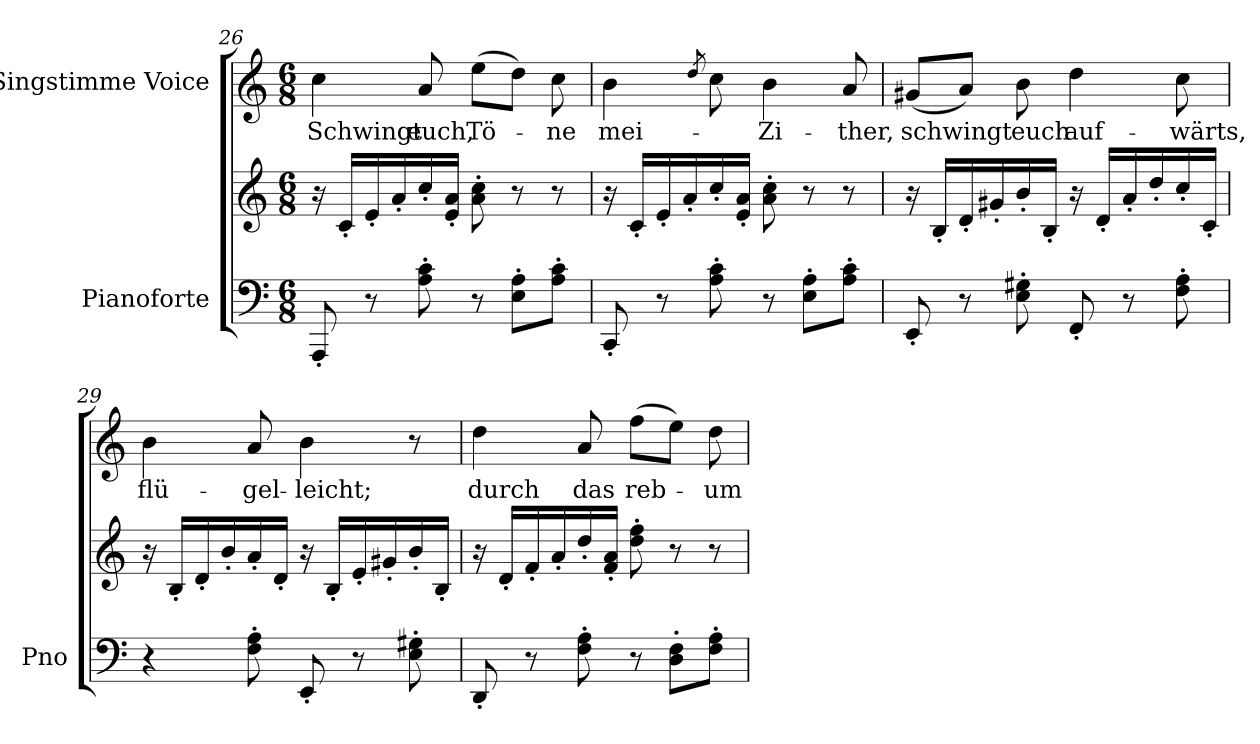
**kern	**kern	**kern	**text
*part2	*part2	*part1	*part1
*staff3	*staff2	*staff1	*staff1
*I"Pianoforte	*	*I"Singstimme Voice	*
*I'Pno	*	*	*
*clefF4	*clefG2	*clefG2	*
*k[]	*k[]	*k[]	*
*M6/8	*M6/8	*M6/8	*
=26	=26	=26	=26
8AAA'/	16r	4cc\	Schwingt
.	16c'/LL	.	.
8r	16e'/	.	.
.	16a'/	.	.
8A\' 8c\'	16cc'/	8a/	euch,
.	16e/' 16a/'JJ	.	.
8r	8a\' 8cc\'	(8ee\L	Tö-
8E\' 8A\'L	8r	8dd\J)	.
8A\' 8c\'J	8r	8cc\	-ne
=27	=27	=27	=27
8CC'/	16r	4b\	mei-
.	16c'/LL	.	.
8r	16e'/	.	.
.	16a'/	.	.
.	.	8qdd/	.
8A\' 8c\'	16cc'/	8cc\	.
.	16e/' 16a/'JJ	.	.
8r	8a\' 8cc\'	4b\	Zi-
8E\' 8A\'L	8r	.	.
8A\' 8c\'J	8r	8a/	-ther,
=28	=28	=28	=28
8EE'/	16r	(8g#X/L	schwingt
.	16B'/LL	.	.
8r	16d'/	8a/J)	.
.	16g#X'/	.	.
8E\' 8G#X\'	16b'/	8b\	euch
.	16B'/JJ	.	.
8FF'/	16r	4dd\	auf-
.	16d'/LL	.	.
8r	16a'/	.	.
.	16dd'/	.	.
8F\' 8A\'	16cc'/	8cc\	-wärts,
.	16c'/JJ	.	.
=29	=29	=29	=29
4r	16r	4b\	flü-
.	16B'/LL	.	.
.	16d'/	.	.
.	16b'/	.	.
8F\' 8A\'	16a'/	8a/	-gel-
.	16d'/JJ	.	.
8EE'/	16r	4b\	-leicht;
.	16B'/LL	.	.
8r	16e'/	.	.
.	16g#X'/	.	.
8E\' 8G#X\'	16b'/	8r	.
.	16B'/JJ	.	.
=30	=30	=30	=30
8DD'/	16r	4dd\	durch
.	16d'/LL	.	.
8r	16f'/	.	.
.	16a'/	.	.
8F\' 8A\'	16dd'/	8a/	das
.	16f/' 16a/'JJ	.	.
8r	8dd\' 8ff\'	(8ff\L	reb-
8D\' 8F\'L	8r	8ee\J)	.
8F\' 8A\'J	8r	8dd\	-um-
=	=	=	=
*-	*-	*-	*-
